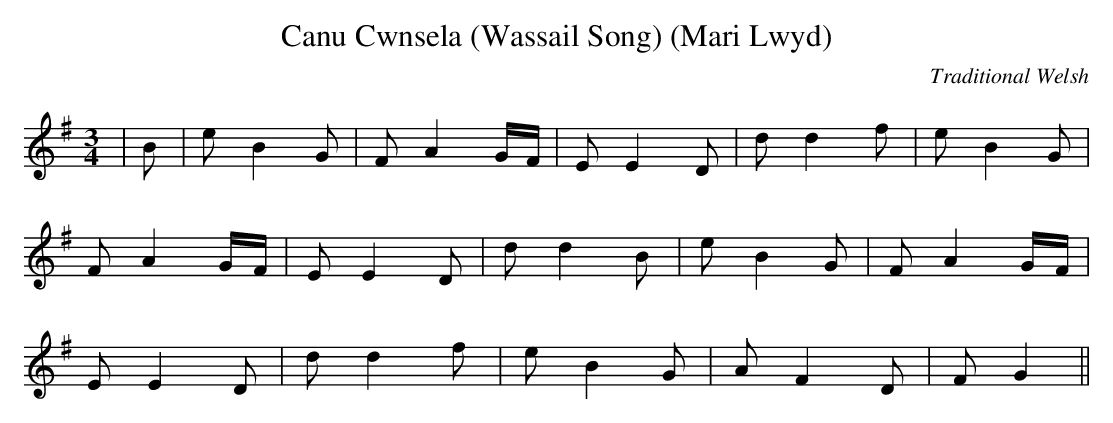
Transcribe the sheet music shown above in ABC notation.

X:1
T:Canu Cwnsela (Wassail Song) (Mari Lwyd)
M:3/4
L:1/16
C:Traditional Welsh
K:G
|B2|e2B4G2|F2A4GF|E2E4D2|d2d4f2|e2B4G2|!
F2A4GF|E2E4D2|d2d4B2|e2B4G2|F2A4GF|!
E2E4D2|d2d4f2|e2B4G2|A2F4D2|F2G4||
